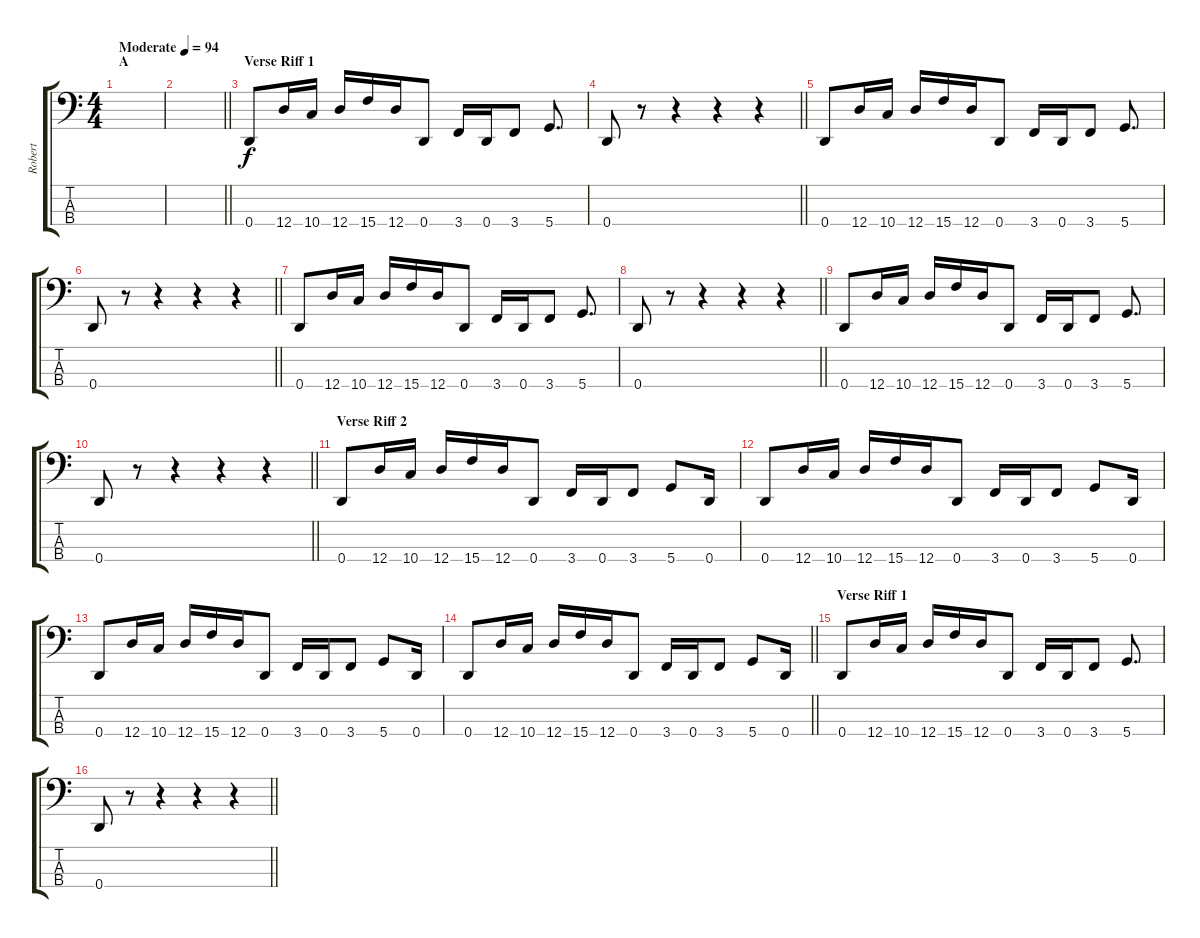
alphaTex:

\track ("Robert" "Robert") {solo instrument electricbassfinger}
\staff {score tabs}
\tuning (G2 D2 A1 D1) {hide}
\ts (4 4)
\section ("" "A")
\tempo (94 "Moderate")
\clef f4
\ks c
|
\barLineRight lightlight
|
\section ("" "Verse Riff 1")
0.4.8 12.4.16 10.4.16 12.4.16 15.4.16 12.4.16 0.4.8 3.4.16 0.4.16 3.4.8 5.4.8{d} |
\barLineRight lightlight
0.4.8 r.8 r.4 r.4 r.4 |
0.4.8 12.4.16 10.4.16 12.4.16 15.4.16 12.4.16 0.4.8 3.4.16 0.4.16 3.4.8 5.4.8{d} |
\barLineRight lightlight
0.4.8 r.8 r.4 r.4 r.4 |
0.4.8 12.4.16 10.4.16 12.4.16 15.4.16 12.4.16 0.4.8 3.4.16 0.4.16 3.4.8 5.4.8{d} |
\barLineRight lightlight
0.4.8 r.8 r.4 r.4 r.4 |
0.4.8 12.4.16 10.4.16 12.4.16 15.4.16 12.4.16 0.4.8 3.4.16 0.4.16 3.4.8 5.4.8{d} |
\barLineRight lightlight
0.4.8 r.8 r.4 r.4 r.4 |
\section ("" "Verse Riff 2")
0.4.8 12.4.16 10.4.16 12.4.16 15.4.16 12.4.16 0.4.8 3.4.16 0.4.16 3.4.8 5.4.8 0.4.16 |
0.4.8 12.4.16 10.4.16 12.4.16 15.4.16 12.4.16 0.4.8 3.4.16 0.4.16 3.4.8 5.4.8 0.4.16 |
0.4.8 12.4.16 10.4.16 12.4.16 15.4.16 12.4.16 0.4.8 3.4.16 0.4.16 3.4.8 5.4.8 0.4.16 |
\barLineRight lightlight
0.4.8 12.4.16 10.4.16 12.4.16 15.4.16 12.4.16 0.4.8 3.4.16 0.4.16 3.4.8 5.4.8 0.4.16 |
\section ("" "Verse Riff 1")
0.4.8 12.4.16 10.4.16 12.4.16 15.4.16 12.4.16 0.4.8 3.4.16 0.4.16 3.4.8 5.4.8{d} |
\barLineRight lightlight
0.4.8 r.8 r.4 r.4 r.4
